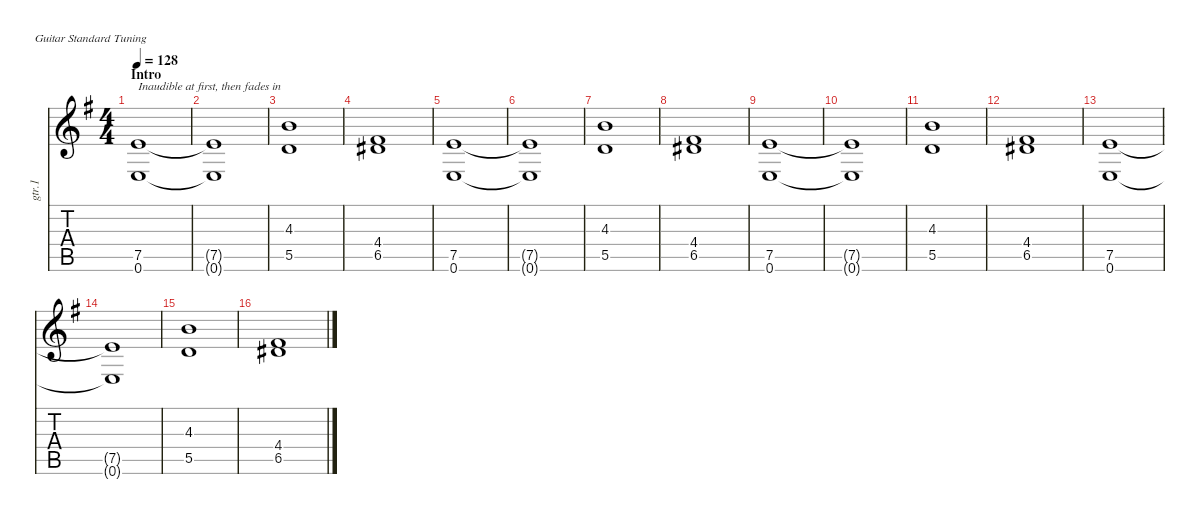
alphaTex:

\defaultSystemsLayout 4
\hideDynamics
\bracketExtendMode nobrackets
\otherSystemsTrackNameOrientation horizontal
\track ("Guitar 1" "gtr.1") {defaultSystemsLayout 8 mute instrument distortionguitar}
\staff {score tabs}
\tuning (E4 B3 G3 D3 A2 E2)
\ts (4 4)
\beaming (8 2 2 2 2)
\section ("" "Intro")
\tempo 128
\clef g2
\ks eminor
(7.5{acc forcenatural} 0.6{acc forcenatural}).1{txt "Inaudible at first, then fades in" dy f instrument overdrivenguitar beam Up} |
(7.5{t acc forcenatural} 0.6{t acc forcenatural}).1{beam Up} |
(4.3{acc forcenatural} 5.5{acc forcenatural}).1{beam Up} |
(4.4{acc #} 6.5{acc #}).1{beam Up} |
(7.5{acc forcenatural} 0.6{acc forcenatural}).1{beam Up} |
(7.5{t acc forcenatural} 0.6{t acc forcenatural}).1{beam Up} |
(4.3{acc forcenatural} 5.5{acc forcenatural}).1{beam Up} |
(4.4{acc #} 6.5{acc #}).1{beam Up} |
(7.5{acc forcenatural} 0.6{acc forcenatural}).1{beam Up} |
(7.5{t acc forcenatural} 0.6{t acc forcenatural}).1{beam Up} |
(4.3{acc forcenatural} 5.5{acc forcenatural}).1{beam Up} |
(4.4{acc #} 6.5{acc #}).1{beam Up} |
(7.5{acc forcenatural} 0.6{acc forcenatural}).1{beam Up} |
(7.5{t acc forcenatural} 0.6{t acc forcenatural}).1{beam Up} |
(4.3{acc forcenatural} 5.5{acc forcenatural}).1{beam Up} |
(4.4{acc #} 6.5{acc #}).1{beam Up}
